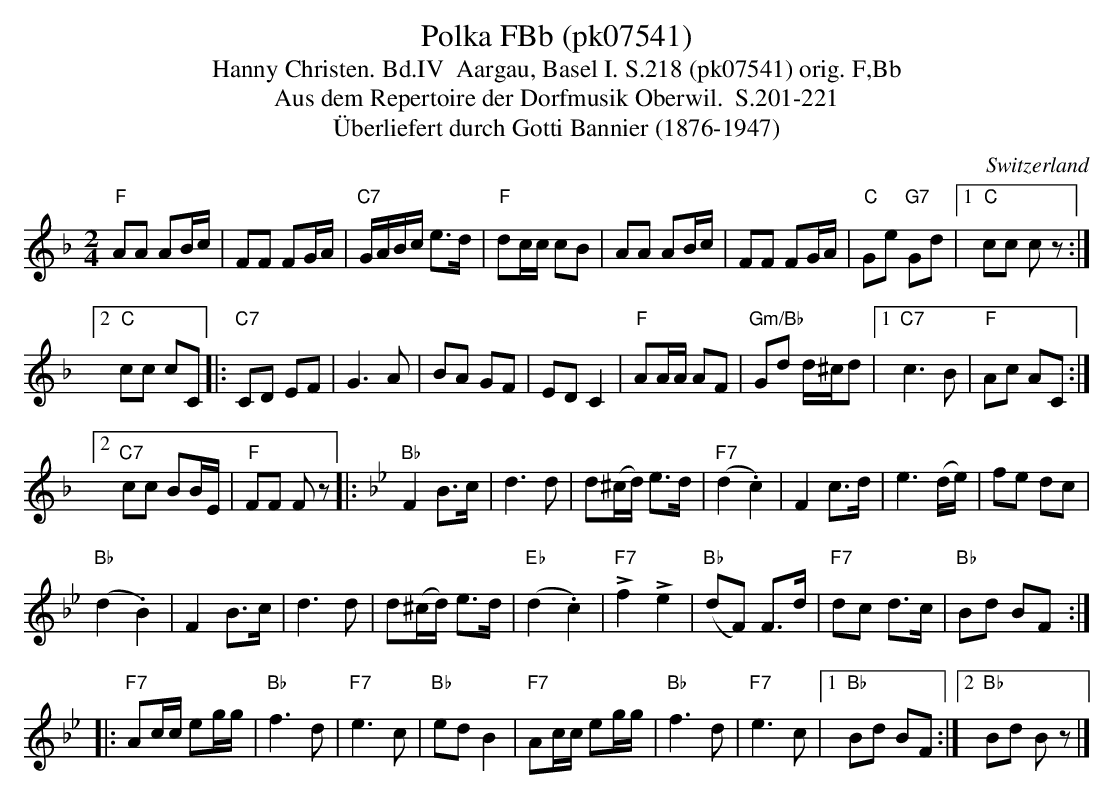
X:1
T:Polka FBb (pk07541)
T:Hanny Christen. Bd.IV  Aargau, Basel I. S.218 (pk07541) orig. F,Bb
T: Aus dem Repertoire der Dorfmusik Oberwil.  S.201-221
T:Überliefert durch Gotti Bannier (1876-1947)
M:2/4
L:1/8
O:Switzerland
K:F major
"F"AA AB/c/ | FF FG/A/ | "C7"G/A/B/c/ e>d | "F"dc/c/ cB | AA AB/c/ | FF FG/A/ | "C"Ge "G7"Gd |1 "C"cc cz :|2
"C"cc cC |:  "C7"CD EF | G3A | BA GF | EDC2 | "F"AA/A/ AF | "Gm/Bb"Gd d/^c/d |1 "C7"c3B | "F"Ac AC :|2
"C7"cc BB/E/ | "F"FF Fz |: [K:Bb] "Bb"F2B>c | d3d | d(^c/d/) e>d | ("F7"d2.c2) | F2c>d | e3(d/e/) | fe dc |
("Bb"d2.B2) | F2B>c | d3d | d(^c/d/) e>d | ("Eb"d2.c2) | !>!"F7"f2!>!e2 | ("Bb"dF) F>d | "F7"dc d>c | "Bb"Bd BF :|
|: "F7"Ac/c/ eg/g/ | "Bb"f3d | "F7"e3c | "Bb"edB2 | "F7"Ac/c/ eg/g/ | "Bb"f3d | "F7"e3c |1 "Bb"Bd BF :|2 "Bb"Bd Bz |]
